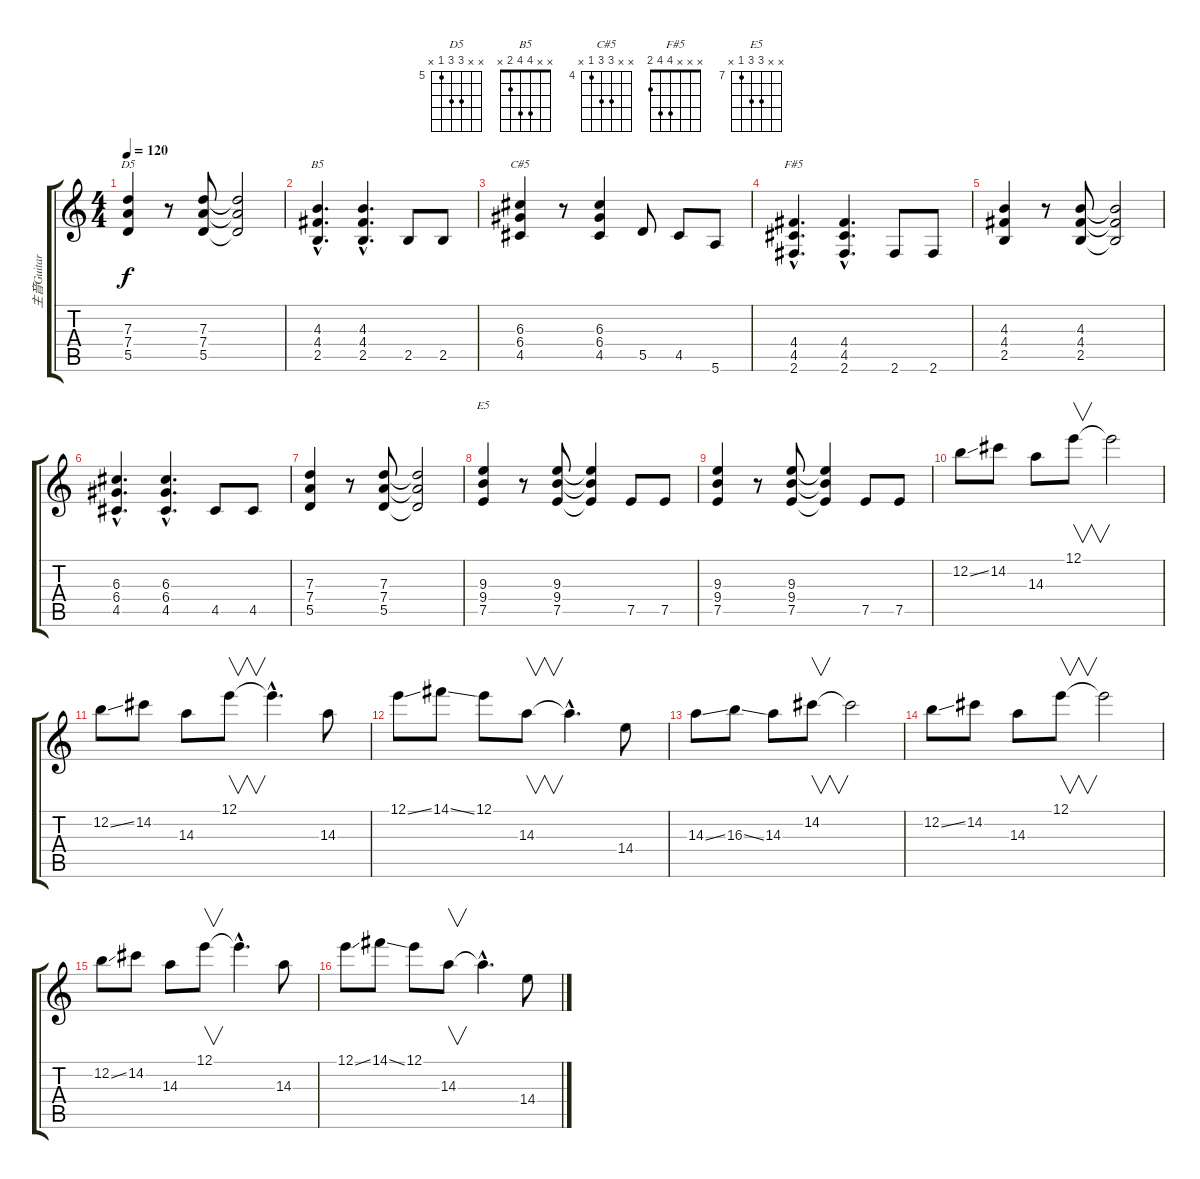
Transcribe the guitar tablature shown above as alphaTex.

\track ("主音Guitar" "主音Guitar") {instrument overdrivenguitar}
\staff {score tabs}
\tuning (E4 B3 G3 D3 A2 E2) {hide}
\chord ("D5" x x 7 7 5 x) {firstfret 5}
\chord ("B5" x x 4 4 2 x)
\chord ("C#5" x x 6 6 4 x) {firstfret 4}
\chord ("F#5" x x x 4 4 2)
\chord ("E5" x x 9 9 7 x) {firstfret 7}
\ts (4 4)
\tempo 120
\clef g2
\ks c
(7.3 7.4 5.5).4{ch "D5" dy f} r.8 (7.3 7.4 5.5).8 (7.3{t} 7.4{t} 5.5{t}).2 |
(4.3{hac} 4.4{hac} 2.5{hac}).4{d ch "B5"} (4.3{hac} 4.4{hac} 2.5{hac}).4{d} 2.5.8 2.5.8 |
(6.3 6.4 4.5).4{ch "C#5"} r.8 (6.3 6.4 4.5).4 5.5.8 4.5.8 5.6.8 |
(4.4{hac} 4.5{hac} 2.6{hac}).4{d ch "F#5"} (4.4{hac} 4.5{hac} 2.6{hac}).4{d} 2.6.8 2.6.8 |
(4.3 4.4 2.5).4 r.8 (4.3 4.4 2.5).8 (4.3{t} 4.4{t} 2.5{t}).2 |
(6.3{hac} 6.4{hac} 4.5{hac}).4{d} (6.3{hac} 6.4{hac} 4.5{hac}).4{d} 4.5.8 4.5.8 |
(7.3 7.4 5.5).4 r.8 (7.3 7.4 5.5).8 (7.3{t} 7.4{t} 5.5{t}).2 |
(9.3 9.4 7.5).4{ch "E5"} r.8 (9.3 9.4 7.5).8 (9.3{t} 9.4{t} 7.5{t}).4 7.5.8 7.5.8 |
(9.3 9.4 7.5).4 r.8 (9.3 9.4 7.5).8 (9.3{t} 9.4{t} 7.5{t}).4 7.5.8 7.5.8 |
12.2{ss}.8 14.2.8 14.3.8 12.1.8{v} 12.1{t}.2 |
12.2{ss}.8 14.2.8 14.3.8 12.1.8{v} 12.1{hac t}.4{d} 14.3.8 |
12.1{ss}.8 14.1{ss}.8 12.1.8 14.3.8{v} 14.3{hac t}.4{d} 14.4.8 |
14.3{ss}.8 16.3{ss}.8 14.3.8 14.2.8{v} 14.2{t}.2 |
12.2{ss}.8 14.2.8 14.3.8 12.1.8{v} 12.1{t}.2 |
12.2{ss}.8 14.2.8 14.3.8 12.1.8{v} 12.1{hac t}.4{d} 14.3.8 |
12.1{ss}.8 14.1{ss}.8 12.1.8 14.3.8{v} 14.3{hac t}.4{d} 14.4.8
